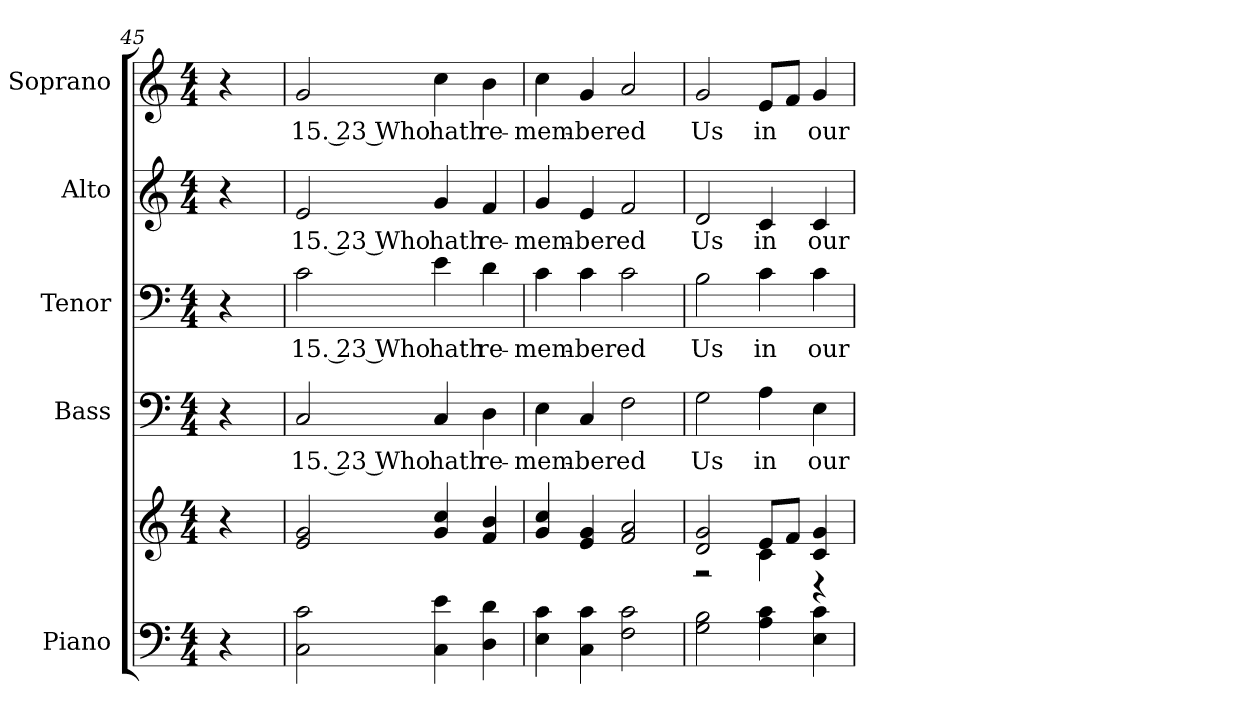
**kern	**kern	**kern	**text	**kern	**text	**kern	**text	**kern	**text
*part5	*part5	*part4	*part4	*part3	*part3	*part2	*part2	*part1	*part1
*staff6	*staff5	*staff4	*staff4	*staff3	*staff3	*staff2	*staff2	*staff1	*staff1
*I"Piano	*	*I"Bass	*	*I"Tenor	*	*I"Alto	*	*I"Soprano	*
*I'Pno.	*	*I'B.	*	*I'T.	*	*I'A.	*	*I'S.	*
!!LO:PB:g=z
*clefF4	*clefG2	*clefF4	*	*clefF4	*	*clefG2	*	*clefG2	*
*k[]	*k[]	*k[]	*	*k[]	*	*k[]	*	*k[]	*
*C:	*C:	*C:	*	*C:	*	*C:	*	*C:	*
*M4/4	*M4/4	*M4/4	*	*M4/4	*	*M4/4	*	*M4/4	*
=45	=45	=45	=45	=45	=45	=45	=45	=45	=45
4r	4r	4r	.	4r	.	4r	.	4r	.
=46	=46	=46	=46	=46	=46	=46	=46	=46	=46
!	!	!	!LO:LY:b:color=#000000	!	!	!	!	!	!
!	!	!	!	!	!LO:LY:b:color=#000000	!	!	!	!
!	!	!	!	!	!	!	!LO:LY:b:color=#000000	!	!
!	!	!	!	!	!	!	!	!	!LO:LY:b:color=#000000
2Ci\ 2ci	2ei/ 2gi	2Ci/	15. 23 Who	2ci\	15. 23 Who	2ei/	15. 23 Who	2gi/	15. 23 Who
!	!	!	!LO:LY:b:color=#000000	!	!	!	!	!	!
!	!	!	!	!	!LO:LY:b:color=#000000	!	!	!	!
!	!	!	!	!	!	!	!LO:LY:b:color=#000000	!	!
!	!	!	!	!	!	!	!	!	!LO:LY:b:color=#000000
4Ci\ 4ei	4gi/ 4cci	4Ci/	hath	4ei\	hath	4gi/	hath	4cci\	hath
!	!	!	!LO:LY:b:color=#000000	!	!	!	!	!	!
!	!	!	!	!	!LO:LY:b:color=#000000	!	!	!	!
!	!	!	!	!	!	!	!LO:LY:b:color=#000000	!	!
!	!	!	!	!	!	!	!	!	!LO:LY:b:color=#000000
4Di\ 4di	4fi/ 4bi	4Di\	re-	4di\	re-	4fi/	re-	4bi\	re-
=47	=47	=47	=47	=47	=47	=47	=47	=47	=47
!	!	!	!LO:LY:b:color=#000000	!	!	!	!	!	!
!	!	!	!	!	!LO:LY:b:color=#000000	!	!	!	!
!	!	!	!	!	!	!	!LO:LY:b:color=#000000	!	!
!	!	!	!	!	!	!	!	!	!LO:LY:b:color=#000000
4Ei\ 4ci	4gi/ 4cci	4Ei\	-mem-	4ci\	-mem-	4gi/	-mem-	4cci\	-mem-
!	!	!	!LO:LY:b:color=#000000	!	!	!	!	!	!
!	!	!	!	!	!LO:LY:b:color=#000000	!	!	!	!
!	!	!	!	!	!	!	!LO:LY:b:color=#000000	!	!
!	!	!	!	!	!	!	!	!	!LO:LY:b:color=#000000
4Ci\ 4ci	4ei/ 4gi	4Ci/	-ber	4ci\	-ber	4ei/	-ber	4gi/	-ber
!	!	!	!LO:LY:b:color=#000000	!	!	!	!	!	!
!	!	!	!	!	!LO:LY:b:color=#000000	!	!	!	!
!	!	!	!	!	!	!	!LO:LY:b:color=#000000	!	!
!	!	!	!	!	!	!	!	!	!LO:LY:b:color=#000000
2Fi\ 2ci	2fi/ 2ai	2Fi\	ed	2ci\	ed	2fi/	ed	2ai/	ed
!!LO:PB:g=z
=48	=48	=48	=48	=48	=48	=48	=48	=48	=48
*	*^	*	*	*	*	*	*	*	*
!	!	!	!	!LO:LY:b:color=#000000	!	!	!	!	!	!
!	!	!	!	!	!	!LO:LY:b:color=#000000	!	!	!	!
!	!	!	!	!	!	!	!	!LO:LY:b:color=#000000	!	!
!	!	!	!	!	!	!	!	!	!	!LO:LY:b:color=#000000
2Gi\ 2Bi	2di/ 2gi	2r	2Gi\	Us	2Bi\	Us	2di/	Us	2gi/	Us
!	!	!	!	!LO:LY:b:color=#000000	!	!	!	!	!	!
!	!	!	!	!	!	!LO:LY:b:color=#000000	!	!	!	!
!	!	!	!	!	!	!	!	!LO:LY:b:color=#000000	!	!
!	!	!	!	!	!	!	!	!	!	!LO:LY:b:color=#000000
4Ai\ 4ci	8ei/L	4ci\	4Ai\	in	4ci\	in	4ci/	in	8ei/L	in
.	8fi/J	.	.	.	.	.	.	.	8fi/J	.
!	!	!	!	!LO:LY:b:color=#000000	!	!	!	!	!	!
!	!	!	!	!	!	!LO:LY:b:color=#000000	!	!	!	!
!	!	!	!	!	!	!	!	!LO:LY:b:color=#000000	!	!
!	!	!	!	!	!	!	!	!	!	!LO:LY:b:color=#000000
4Ei\ 4ci	4ci/ 4gi	4r	4Ei\	our	4ci\	our	4ci/	our	4gi/	our
*	*v	*v	*	*	*	*	*	*	*	*
=	=	=	=	=	=	=	=	=	=
*-	*-	*-	*-	*-	*-	*-	*-	*-	*-
